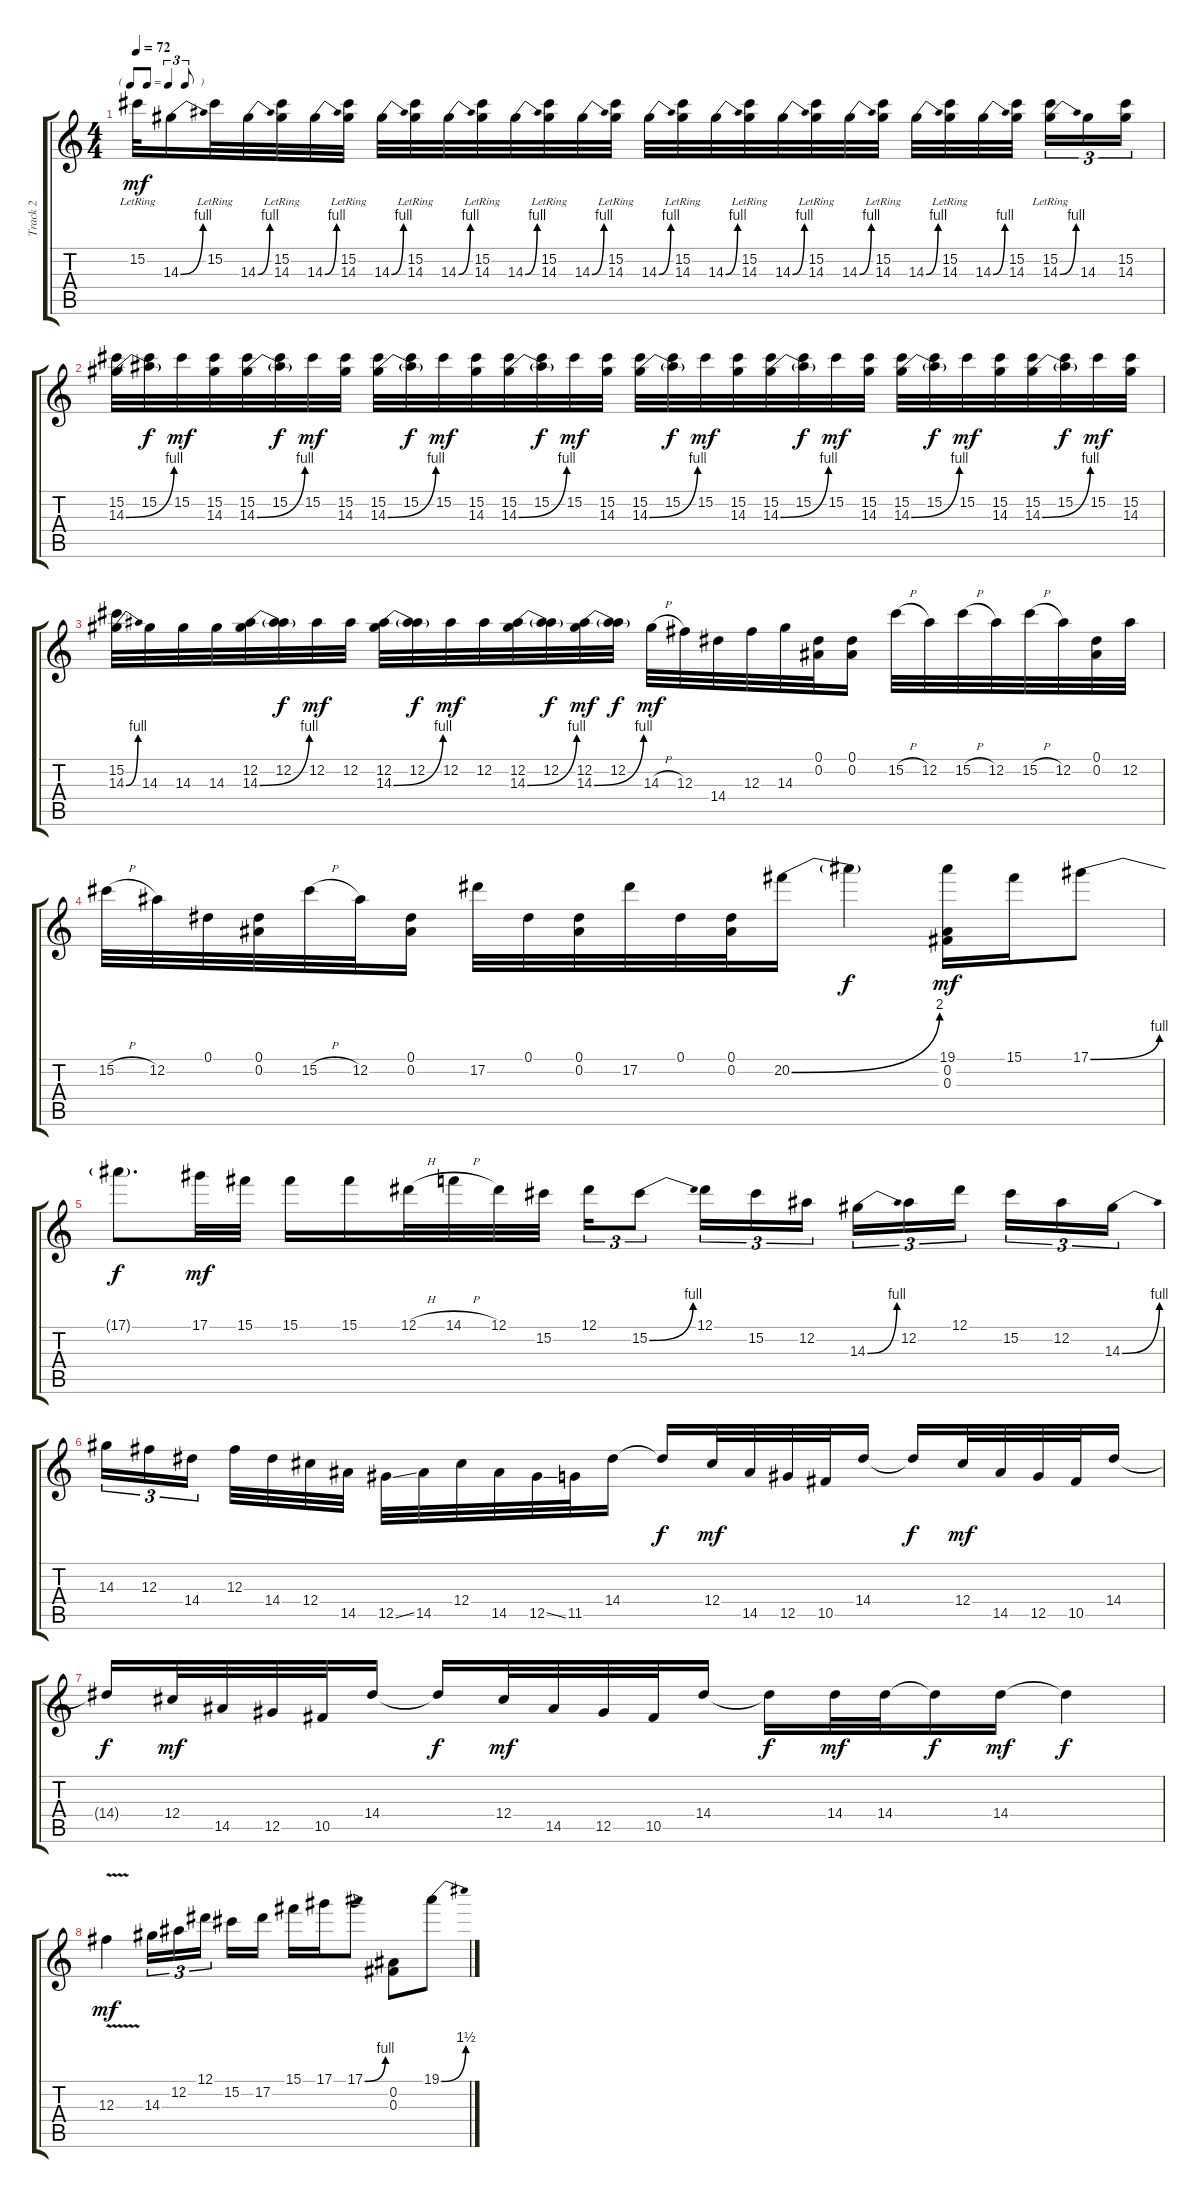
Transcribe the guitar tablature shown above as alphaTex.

\track ("Track 2" "Track 2") {instrument fretlessbass}
\staff {score tabs}
\tuning (Eb4 Bb3 Gb3 Db3 Ab2 Eb2) {hide}
\ts (4 4)
\tf triplet8th
\tempo 72
\clef g2
\ks c
15.2{lr}.32{dy mf} 14.3{be (bend 0 0 60 4)}.16 15.2{lr}.32 14.3{be (bend 0 0 60 4)}.32 (15.2{lr} 14.3).32 14.3{be (bend 0 0 60 4)}.32 (15.2{lr} 14.3).32 14.3{be (bend 0 0 60 4)}.32 (15.2{lr} 14.3).32 14.3{be (bend 0 0 60 4)}.32 (15.2{lr} 14.3).32 14.3{be (bend 0 0 60 4)}.32 (15.2{lr} 14.3).32 14.3{be (bend 0 0 60 4)}.32 (15.2{lr} 14.3).32 14.3{be (bend 0 0 60 4)}.32 (15.2{lr} 14.3).32 14.3{be (bend 0 0 60 4)}.32 (15.2{lr} 14.3).32 14.3{be (bend 0 0 60 4)}.32 (15.2{lr} 14.3).32 14.3{be (bend 0 0 60 4)}.32 (15.2{lr} 14.3).32 14.3{be (bend 0 0 60 4)}.32 (15.2{lr} 14.3).32 14.3{be (bend 0 0 60 4)}.32 (15.2 14.3).32 (15.2{lr} 14.3{be (bend 0 0 60 4)}).16{tu (3 2)} 14.3.16{tu (3 2)} (15.2 14.3).16{tu (3 2)} |
(15.2 14.3{be (bend 0 0 60 4)}).32 (15.2 14.3{t}).32{dy f} 15.2.32{dy mf} (15.2 14.3).32 (15.2 14.3{be (bend 0 0 60 4)}).32 (15.2 14.3{t}).32{dy f} 15.2.32{dy mf} (15.2 14.3).32 (15.2 14.3{be (bend 0 0 60 4)}).32 (15.2 14.3{t}).32{dy f} 15.2.32{dy mf} (15.2 14.3).32 (15.2 14.3{be (bend 0 0 60 4)}).32 (15.2 14.3{t}).32{dy f} 15.2.32{dy mf} (15.2 14.3).32 (15.2 14.3{be (bend 0 0 60 4)}).32 (15.2 14.3{t}).32{dy f} 15.2.32{dy mf} (15.2 14.3).32 (15.2 14.3{be (bend 0 0 60 4)}).32 (15.2 14.3{t}).32{dy f} 15.2.32{dy mf} (15.2 14.3).32 (15.2 14.3{be (bend 0 0 60 4)}).32 (15.2 14.3{t}).32{dy f} 15.2.32{dy mf} (15.2 14.3).32 (15.2 14.3{be (bend 0 0 60 4)}).32 (15.2 14.3{t}).32{dy f} 15.2.32{dy mf} (15.2 14.3).32 |
(15.2 14.3{be (bend 0 0 60 4)}).32 14.3.32 14.3.32 14.3.32 (12.2 14.3{be (bend 0 0 60 4)}).32 (12.2 14.3{t}).32{dy f} 12.2.32{dy mf} 12.2.32 (12.2 14.3{be (bend 0 0 60 4)}).32 (12.2 14.3{t}).32{dy f} 12.2.32{dy mf} 12.2.32 (12.2 14.3{be (bend 0 0 60 4)}).32 (12.2 14.3{t}).32{dy f} (12.2 14.3{be (bend 0 0 60 4)}).32{dy mf} (12.2 14.3{t}).32{dy f} 14.3{h}.32{dy mf} 12.3.32 14.4.32 12.3.32 14.3.32 (0.1 0.2).32 (0.1 0.2).16 15.2{h}.32 12.2.32 15.2{h}.32 12.2.32 15.2{h}.32 12.2.32 (0.1 0.2).32 12.2.32 |
15.2{h}.32 12.2.32 0.1.32 (0.1 0.2).32 15.2{h}.32 12.2.32 (0.1 0.2).16 17.2.32 0.1.32 (0.1 0.2).32 17.2.32 0.1.32 (0.1 0.2).32 20.2{be (bend 0 0 60 8)}.16 20.2{t}.4{dy f} (19.1 0.2 0.3).16{dy mf} 15.1.16 17.1{be (bend 0 0 60 4)}.8 |
17.1{t}.8{d dy f} 17.1.32{dy mf} 15.1.32 15.1.16 15.1.16 12.1{h}.32 14.1{h}.32 12.1.32 15.2.32 12.1.16{tu (3 2)} 15.2{be (bend 0 0 60 4)}.8{tu (3 2)} 12.1.16{tu (3 2)} 15.2.16{tu (3 2)} 12.2.16{tu (3 2)} 14.3{be (bend 0 0 60 4)}.16{tu (3 2)} 12.2.16{tu (3 2)} 12.1.16{tu (3 2)} 15.2.16{tu (3 2)} 12.2.16{tu (3 2)} 14.3{be (bend 0 0 60 4)}.16{tu (3 2)} |
14.3.16{tu (3 2)} 12.3.16{tu (3 2)} 14.4.16{tu (3 2)} 12.3.32 14.4.32 12.4.32 14.5.32 12.5{ss}.32 14.5.32 12.4.32 14.5.32 12.5{ss}.32 11.5.32 14.4.16 14.4{t}.16{dy f} 12.4.32{dy mf} 14.5.32 12.5.32 10.5.32 14.4.16 14.4{t}.16{dy f} 12.4.32{dy mf} 14.5.32 12.5.32 10.5.32 14.4.16 |
14.4{t}.16{dy f} 12.4.32{dy mf} 14.5.32 12.5.32 10.5.32 14.4.16 14.4{t}.16{dy f} 12.4.32{dy mf} 14.5.32 12.5.32 10.5.32 14.4.16 14.4{t}.16{dy f} 14.4.32{dy mf} 14.4.32 14.4{t}.16{dy f} 14.4.16{dy mf} 14.4{t}.4{dy f} |
12.3{v}.4{dy mf} 14.3.16{tu (3 2)} 12.2.16{tu (3 2)} 12.1.16{tu (3 2)} 15.2.16 17.2.16 15.1.16 17.1.16 17.1{be (bend 0 0 60 4)}.8 (0.2 0.3).8 19.1{be (bend 0 0 60 6)}.8
